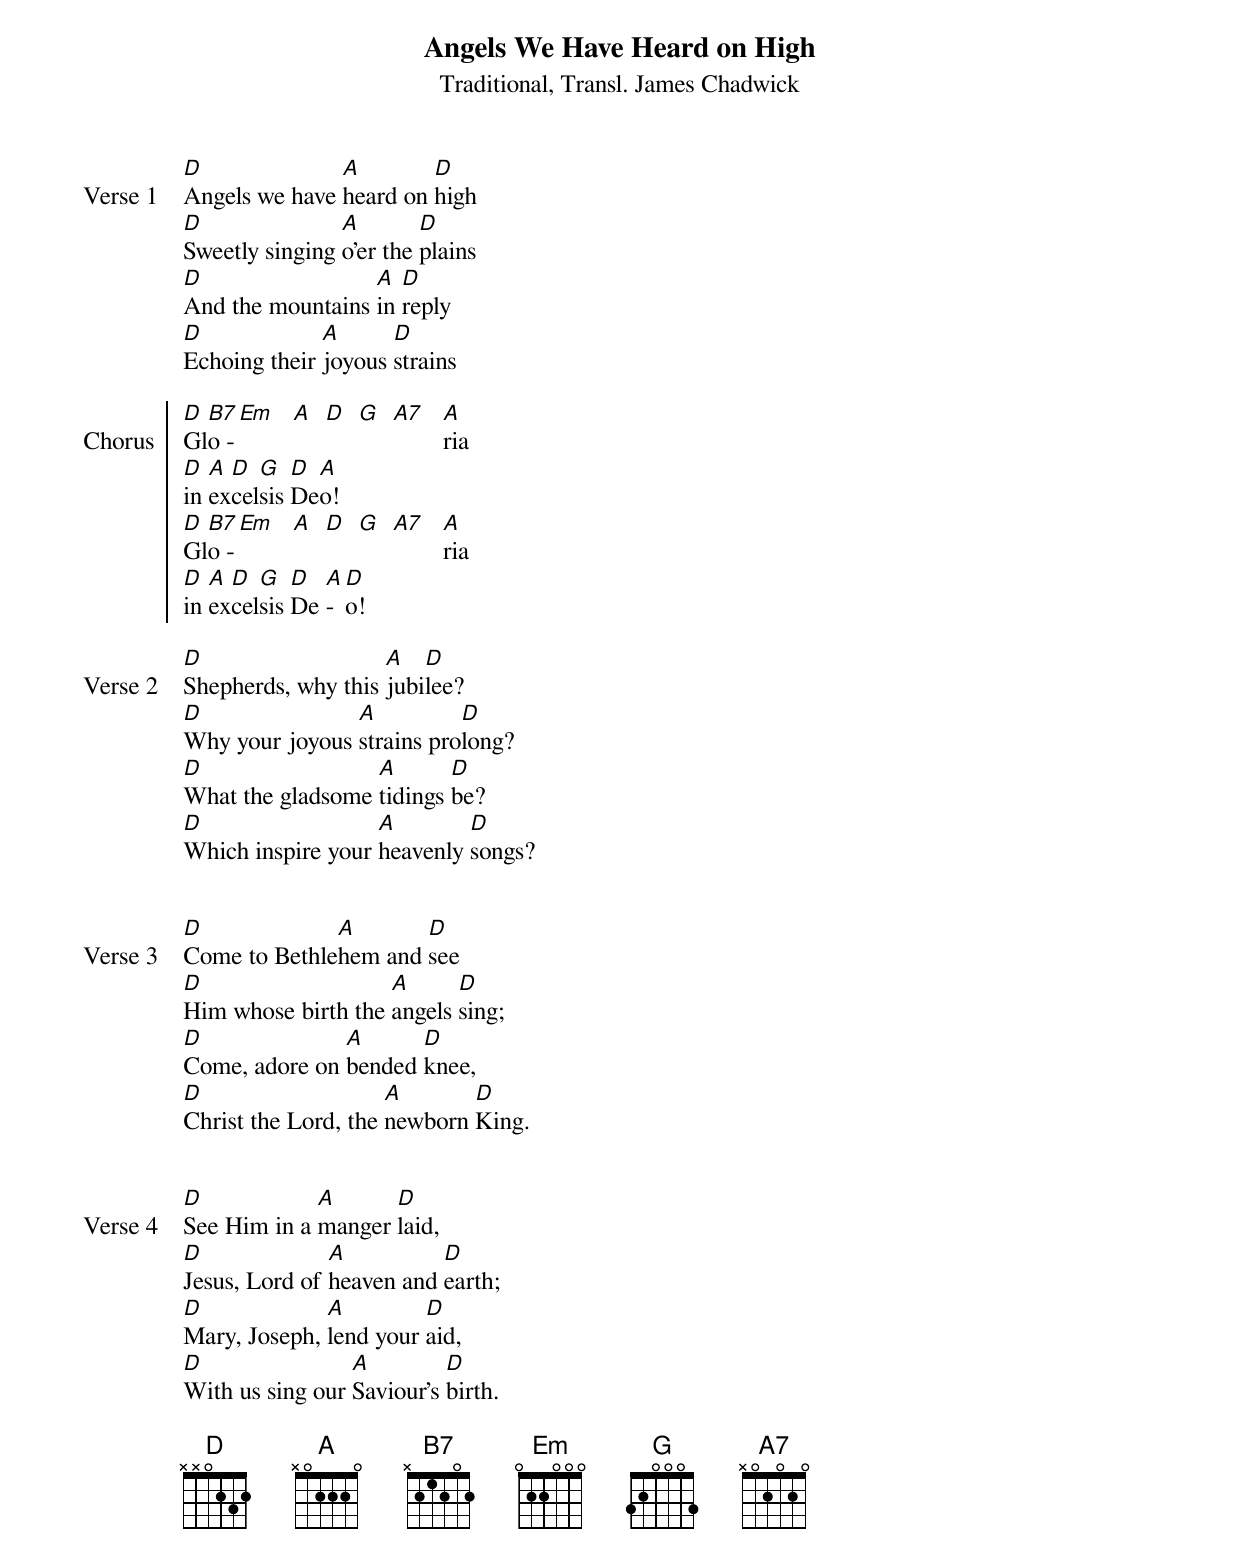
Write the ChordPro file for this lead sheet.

{define: D base-fret 1 frets x x 0 2 3 2}
{define: B7 base-fret 1 frets x 2 1 2 0 2}
{define: G base-fret 1 frets 3 2 0 0 0 3}
{define: Em base-fret 1 frets 0 2 2 0 0 0}
{define: A base-fret 1 frets x 0 2 2 2 0}
{define: A7 base-fret 1 frets x 0 2 0 2 0}
{title: Angels We Have Heard on High}
{subtitle: Traditional, Transl. James Chadwick}

{start_of_verse: Verse 1}
[D]Angels we have [A]heard on [D]high
[D]Sweetly singing [A]o'er the [D]plains
[D]And the mountains [A]in [D]reply
[D]Echoing their [A]joyous [D]strains
{end_of_verse}

{start_of_chorus: Chorus}
[D]Gl[B7]o -[Em]   [A]  [D]  [G]  [A7]   [A]ria
[D]in [A]ex[D]cel[G]sis [D]De[A]o!
[D]Gl[B7]o -[Em]   [A]  [D]  [G]  [A7]   [A]ria
[D]in [A]ex[D]cel[G]sis [D]De [A]- [D]o!
{end_of_chorus}

{start_of_verse: Verse 2}
[D]Shepherds, why this [A]jubi[D]lee?
[D]Why your joyous [A]strains pro[D]long?
[D]What the gladsome [A]tidings [D]be?
[D]Which inspire your [A]heavenly [D]songs?
{end_of_verse}

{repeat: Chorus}

{start_of_verse: Verse 3}
[D]Come to Bethle[A]hem and [D]see
[D]Him whose birth the [A]angels [D]sing;
[D]Come, adore on [A]bended [D]knee,
[D]Christ the Lord, the [A]newborn [D]King.
{end_of_verse}

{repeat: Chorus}

{start_of_verse: Verse 4}
[D]See Him in a [A]manger [D]laid,
[D]Jesus, Lord of [A]heaven and [D]earth;
[D]Mary, Joseph, [A]lend your [D]aid,
[D]With us sing our [A]Saviour's [D]birth.
{end_of_verse}

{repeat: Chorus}
